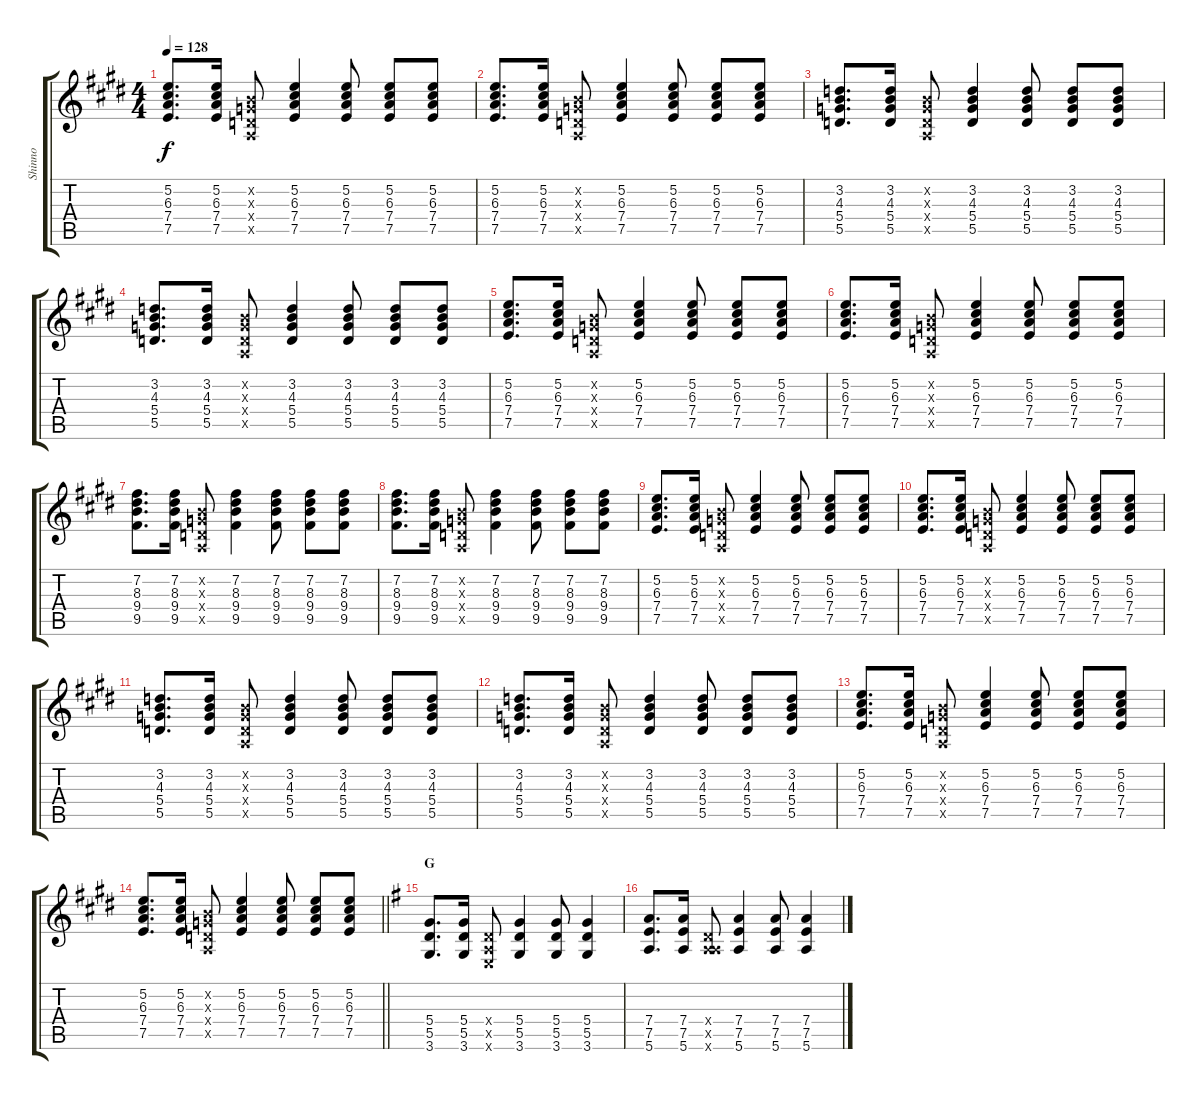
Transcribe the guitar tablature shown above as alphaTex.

\track ("Shinno" "Shinno") {instrument overdrivenguitar}
\staff {score tabs}
\tuning (E4 B3 G3 D3 A2 E2) {hide}
\ts (4 4)
\tempo 128
\clef g2
\ks e
(5.2 6.3 7.4 7.5).8{d dy f} (5.2 6.3 7.4 7.5).16 (0.2{x} 0.3{x} 0.4{x} 0.5{x}).8 (5.2 6.3 7.4 7.5).4 (5.2 6.3 7.4 7.5).8 (5.2 6.3 7.4 7.5).8 (5.2 6.3 7.4 7.5).8 |
(5.2 6.3 7.4 7.5).8{d} (5.2 6.3 7.4 7.5).16 (0.2{x} 0.3{x} 0.4{x} 0.5{x}).8 (5.2 6.3 7.4 7.5).4 (5.2 6.3 7.4 7.5).8 (5.2 6.3 7.4 7.5).8 (5.2 6.3 7.4 7.5).8 |
(3.2 4.3 5.4 5.5).8{d} (3.2 4.3 5.4 5.5).16 (0.2{x} 0.3{x} 0.4{x} 0.5{x}).8 (3.2 4.3 5.4 5.5).4 (3.2 4.3 5.4 5.5).8 (3.2 4.3 5.4 5.5).8 (3.2 4.3 5.4 5.5).8 |
(3.2 4.3 5.4 5.5).8{d} (3.2 4.3 5.4 5.5).16 (0.2{x} 0.3{x} 0.4{x} 0.5{x}).8 (3.2 4.3 5.4 5.5).4 (3.2 4.3 5.4 5.5).8 (3.2 4.3 5.4 5.5).8 (3.2 4.3 5.4 5.5).8 |
(5.2 6.3 7.4 7.5).8{d} (5.2 6.3 7.4 7.5).16 (0.2{x} 0.3{x} 0.4{x} 0.5{x}).8 (5.2 6.3 7.4 7.5).4 (5.2 6.3 7.4 7.5).8 (5.2 6.3 7.4 7.5).8 (5.2 6.3 7.4 7.5).8 |
(5.2 6.3 7.4 7.5).8{d} (5.2 6.3 7.4 7.5).16 (0.2{x} 0.3{x} 0.4{x} 0.5{x}).8 (5.2 6.3 7.4 7.5).4 (5.2 6.3 7.4 7.5).8 (5.2 6.3 7.4 7.5).8 (5.2 6.3 7.4 7.5).8 |
(7.2 8.3 9.4 9.5).8{d} (7.2 8.3 9.4 9.5).16 (0.2{x} 0.3{x} 0.4{x} 0.5{x}).8 (7.2 8.3 9.4 9.5).4 (7.2 8.3 9.4 9.5).8 (7.2 8.3 9.4 9.5).8 (7.2 8.3 9.4 9.5).8 |
(7.2 8.3 9.4 9.5).8{d} (7.2 8.3 9.4 9.5).16 (0.2{x} 0.3{x} 0.4{x} 0.5{x}).8 (7.2 8.3 9.4 9.5).4 (7.2 8.3 9.4 9.5).8 (7.2 8.3 9.4 9.5).8 (7.2 8.3 9.4 9.5).8 |
(5.2 6.3 7.4 7.5).8{d} (5.2 6.3 7.4 7.5).16 (0.2{x} 0.3{x} 0.4{x} 0.5{x}).8 (5.2 6.3 7.4 7.5).4 (5.2 6.3 7.4 7.5).8 (5.2 6.3 7.4 7.5).8 (5.2 6.3 7.4 7.5).8 |
(5.2 6.3 7.4 7.5).8{d} (5.2 6.3 7.4 7.5).16 (0.2{x} 0.3{x} 0.4{x} 0.5{x}).8 (5.2 6.3 7.4 7.5).4 (5.2 6.3 7.4 7.5).8 (5.2 6.3 7.4 7.5).8 (5.2 6.3 7.4 7.5).8 |
(3.2 4.3 5.4 5.5).8{d} (3.2 4.3 5.4 5.5).16 (0.2{x} 0.3{x} 0.4{x} 0.5{x}).8 (3.2 4.3 5.4 5.5).4 (3.2 4.3 5.4 5.5).8 (3.2 4.3 5.4 5.5).8 (3.2 4.3 5.4 5.5).8 |
(3.2 4.3 5.4 5.5).8{d} (3.2 4.3 5.4 5.5).16 (0.2{x} 0.3{x} 0.4{x} 0.5{x}).8 (3.2 4.3 5.4 5.5).4 (3.2 4.3 5.4 5.5).8 (3.2 4.3 5.4 5.5).8 (3.2 4.3 5.4 5.5).8 |
(5.2 6.3 7.4 7.5).8{d} (5.2 6.3 7.4 7.5).16 (0.2{x} 0.3{x} 0.4{x} 0.5{x}).8 (5.2 6.3 7.4 7.5).4 (5.2 6.3 7.4 7.5).8 (5.2 6.3 7.4 7.5).8 (5.2 6.3 7.4 7.5).8 |
\barLineRight lightlight
(5.2 6.3 7.4 7.5).8{d} (5.2 6.3 7.4 7.5).16 (0.2{x} 0.3{x} 0.4{x} 0.5{x}).8 (5.2 6.3 7.4 7.5).4 (5.2 6.3 7.4 7.5).8 (5.2 6.3 7.4 7.5).8 (5.2 6.3 7.4 7.5).8 |
\section ("" "G")
\ks g
(5.4 5.5 3.6).8{d} (5.4 5.5 3.6).16 (0.4{x} 0.5{x} 0.6{x}).8 (5.4 5.5 3.6).4 (5.4 5.5 3.6).8 (5.4 5.5 3.6).4 |
(7.4 7.5 5.6).8{d} (7.4 7.5 5.6).16 (0.4{x} 0.5{x} 5.6{x}).8 (7.4 7.5 5.6).4 (7.4 7.5 5.6).8 (7.4 7.5 5.6).4
